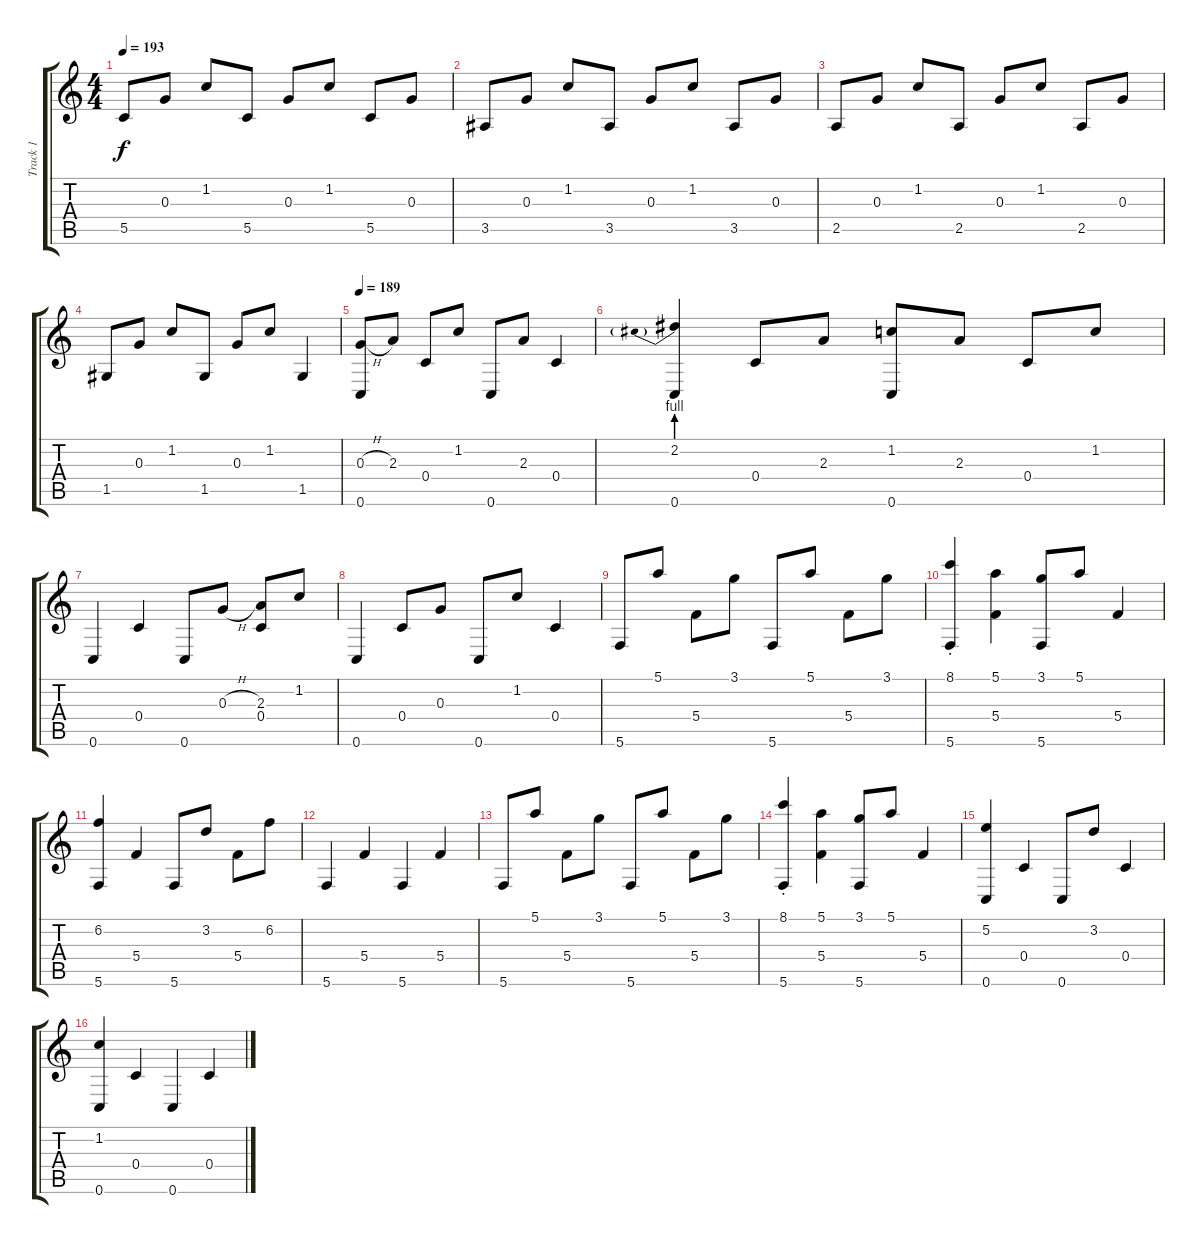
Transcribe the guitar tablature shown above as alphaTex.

\track ("Track 1" "Track 1") {instrument acousticguitarsteel}
\staff {score tabs}
\tuning (E4 B3 G3 C3 G2 C2) {hide}
\ts (4 4)
\tempo 193
\clef g2
\ks c
5.5.8{dy f} 0.3.8 1.2.8 5.5.8 0.3.8 1.2.8 5.5.8 0.3.8 |
3.5.8 0.3.8 1.2.8 3.5.8 0.3.8 1.2.8 3.5.8 0.3.8 |
2.5.8 0.3.8 1.2.8 2.5.8 0.3.8 1.2.8 2.5.8 0.3.8 |
1.5.8 0.3.8 1.2.8 1.5.8 0.3.8 1.2.8 1.5.4 |
\tempo 189
(0.3{h} 0.6).8 2.3.8 0.4.8 1.2.8 0.6.8 2.3.8 0.4.4 |
(2.2{be (prebend 0 4 60 4)} 0.6).4 0.4.8 2.3.8 (1.2 0.6).8 2.3.8 0.4.8 1.2.8 |
0.6.4 0.4.4 0.6.8 0.3{h}.8 (2.3 0.4).8 1.2.8 |
0.6.4 0.4.8 0.3.8 0.6.8 1.2.8 0.4.4 |
5.6.8 5.1.8 5.4.8 3.1.8 5.6.8 5.1.8 5.4.8 3.1.8 |
(8.1{st} 5.6).4 (5.1 5.4).4 (3.1 5.6).8 5.1.8 5.4.4 |
(6.2 5.6).4 5.4.4 5.6.8 3.2.8 5.4.8 6.2.8 |
5.6.4 5.4.4 5.6.4 5.4.4 |
5.6.8 5.1.8 5.4.8 3.1.8 5.6.8 5.1.8 5.4.8 3.1.8 |
(8.1{st} 5.6).4 (5.1 5.4).4 (3.1 5.6).8 5.1.8 5.4.4 |
(5.2 0.6).4 0.4.4 0.6.8 3.2.8 0.4.4 |
(1.2 0.6).4 0.4.4 0.6.4 0.4.4
